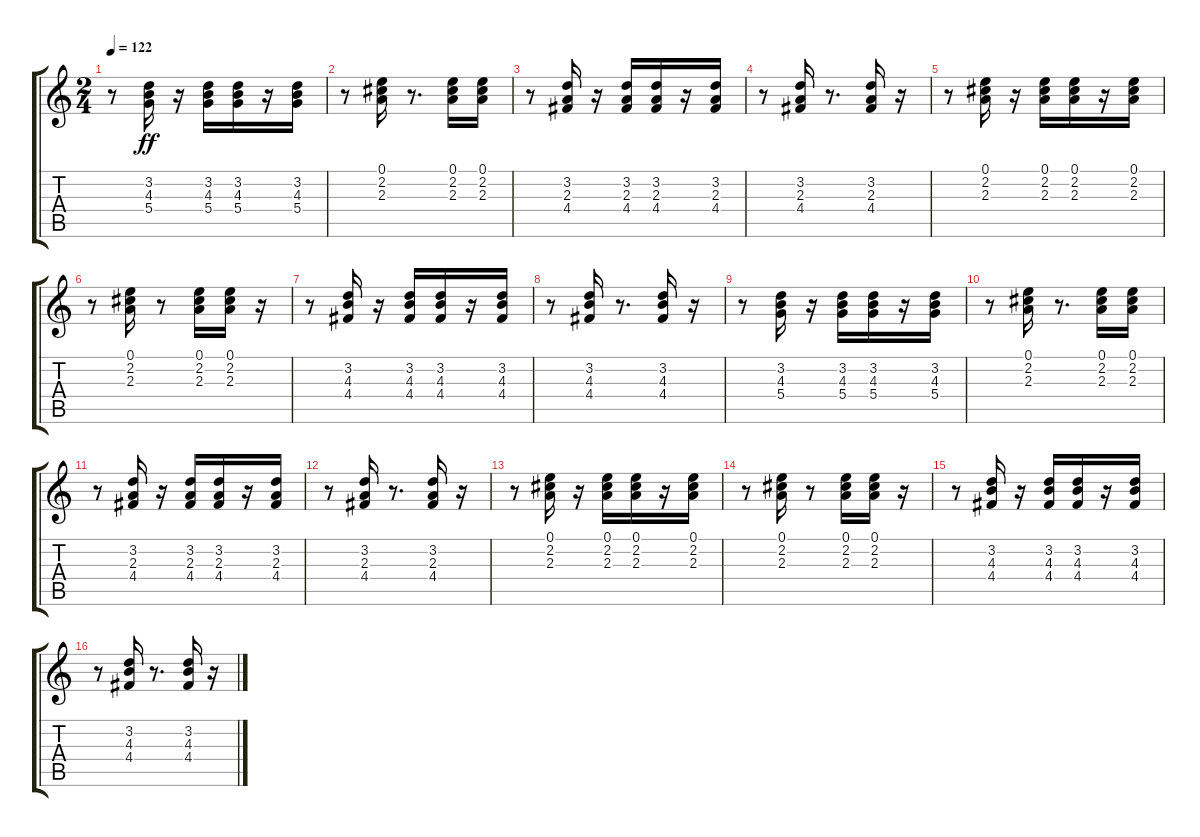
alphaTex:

\track "" {instrument acousticguitarnylon}
\staff {score tabs}
\tuning (E4 B3 G3 D3 A2 E2) {hide}
\ts (2 4)
\tempo 122
\clef g2
\ks c
r.8{dy ff} (3.2 4.3 5.4).16 r.16 (3.2 4.3 5.4).16 (3.2 4.3 5.4).16 r.16 (3.2 4.3 5.4).16 |
r.8 (0.1 2.2 2.3).16 r.8{d} (0.1 2.2 2.3).16 (0.1 2.2 2.3).16 |
r.8 (3.2 2.3 4.4).16 r.16 (3.2 2.3 4.4).16 (3.2 2.3 4.4).16 r.16 (3.2 2.3 4.4).16 |
r.8 (3.2 2.3 4.4).16 r.8{d} (3.2 2.3 4.4).16 r.16 |
r.8 (0.1 2.2 2.3).16 r.16 (0.1 2.2 2.3).16 (0.1 2.2 2.3).16 r.16 (0.1 2.2 2.3).16 |
r.8 (0.1 2.2 2.3).16 r.8 (0.1 2.2 2.3).16 (0.1 2.2 2.3).16 r.16 |
r.8 (3.2 4.3 4.4).16 r.16 (3.2 4.3 4.4).16 (3.2 4.3 4.4).16 r.16 (3.2 4.3 4.4).16 |
r.8 (3.2 4.3 4.4).16 r.8{d} (3.2 4.3 4.4).16 r.16 |
r.8 (3.2 4.3 5.4).16 r.16 (3.2 4.3 5.4).16 (3.2 4.3 5.4).16 r.16 (3.2 4.3 5.4).16 |
r.8 (0.1 2.2 2.3).16 r.8{d} (0.1 2.2 2.3).16 (0.1 2.2 2.3).16 |
r.8 (3.2 2.3 4.4).16 r.16 (3.2 2.3 4.4).16 (3.2 2.3 4.4).16 r.16 (3.2 2.3 4.4).16 |
r.8 (3.2 2.3 4.4).16 r.8{d} (3.2 2.3 4.4).16 r.16 |
r.8 (0.1 2.2 2.3).16 r.16 (0.1 2.2 2.3).16 (0.1 2.2 2.3).16 r.16 (0.1 2.2 2.3).16 |
r.8 (0.1 2.2 2.3).16 r.8 (0.1 2.2 2.3).16 (0.1 2.2 2.3).16 r.16 |
r.8 (3.2 4.3 4.4).16 r.16 (3.2 4.3 4.4).16 (3.2 4.3 4.4).16 r.16 (3.2 4.3 4.4).16 |
r.8 (3.2 4.3 4.4).16 r.8{d} (3.2 4.3 4.4).16 r.16
